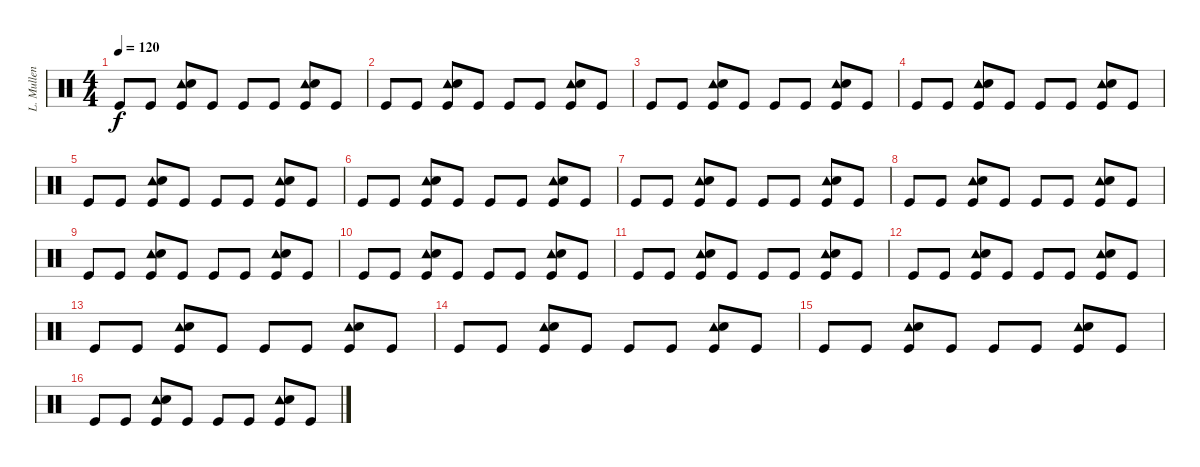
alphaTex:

\track ("L. Mullen" "L. Mullen") {instrument percussion}
\staff {score}
\articulation defaults
\ts (4 4)
\tempo 120
\clef neutral
\ks c "Kick (hit)".8{dy f} "Kick (hit)".8
("Kick (hit)" "Tambourine (hit)" "Snare (hit) 2").8 "Kick (hit)".8 "Kick (hit)".8 "Kick (hit)".8 ("Kick (hit)" "Tambourine (hit)" "Snare (hit) 2").8 "Kick (hit)".8 |
"Kick (hit)".8 "Kick (hit)".8 ("Kick (hit)" "Tambourine (hit)" "Snare (hit) 2").8 "Kick (hit)".8 "Kick (hit)".8 "Kick (hit)".8 ("Kick (hit)" "Tambourine (hit)" "Snare (hit) 2").8 "Kick (hit)".8 |
"Kick (hit)".8 "Kick (hit)".8 ("Kick (hit)" "Tambourine (hit)" "Snare (hit) 2").8 "Kick (hit)".8 "Kick (hit)".8 "Kick (hit)".8 ("Kick (hit)" "Tambourine (hit)" "Snare (hit) 2").8 "Kick (hit)".8 |
"Kick (hit)".8 "Kick (hit)".8 ("Kick (hit)" "Tambourine (hit)" "Snare (hit) 2").8 "Kick (hit)".8 "Kick (hit)".8 "Kick (hit)".8 ("Kick (hit)" "Tambourine (hit)" "Snare (hit) 2").8 "Kick (hit)".8 |
"Kick (hit)".8 "Kick (hit)".8 ("Kick (hit)" "Tambourine (hit)" "Snare (hit) 2").8 "Kick (hit)".8 "Kick (hit)".8 "Kick (hit)".8 ("Kick (hit)" "Tambourine (hit)" "Snare (hit) 2").8 "Kick (hit)".8 |
"Kick (hit)".8 "Kick (hit)".8 ("Kick (hit)" "Tambourine (hit)" "Snare (hit) 2").8 "Kick (hit)".8 "Kick (hit)".8 "Kick (hit)".8 ("Kick (hit)" "Tambourine (hit)" "Snare (hit) 2").8 "Kick (hit)".8 |
"Kick (hit)".8 "Kick (hit)".8 ("Kick (hit)" "Tambourine (hit)" "Snare (hit) 2").8 "Kick (hit)".8 "Kick (hit)".8 "Kick (hit)".8 ("Kick (hit)" "Tambourine (hit)" "Snare (hit) 2").8 "Kick (hit)".8 |
"Kick (hit)".8 "Kick (hit)".8 ("Kick (hit)" "Tambourine (hit)" "Snare (hit) 2").8 "Kick (hit)".8 "Kick (hit)".8 "Kick (hit)".8 ("Kick (hit)" "Tambourine (hit)" "Snare (hit) 2").8 "Kick (hit)".8 |
"Kick (hit)".8 "Kick (hit)".8 ("Kick (hit)" "Tambourine (hit)" "Snare (hit) 2").8 "Kick (hit)".8 "Kick (hit)".8 "Kick (hit)".8 ("Kick (hit)" "Tambourine (hit)" "Snare (hit) 2").8 "Kick (hit)".8 |
"Kick (hit)".8 "Kick (hit)".8 ("Kick (hit)" "Tambourine (hit)" "Snare (hit) 2").8 "Kick (hit)".8 "Kick (hit)".8 "Kick (hit)".8 ("Kick (hit)" "Tambourine (hit)" "Snare (hit) 2").8 "Kick (hit)".8 |
"Kick (hit)".8 "Kick (hit)".8 ("Kick (hit)" "Tambourine (hit)" "Snare (hit) 2").8 "Kick (hit)".8 "Kick (hit)".8 "Kick (hit)".8 ("Kick (hit)" "Tambourine (hit)" "Snare (hit) 2").8 "Kick (hit)".8 |
"Kick (hit)".8 "Kick (hit)".8 ("Kick (hit)" "Tambourine (hit)" "Snare (hit) 2").8 "Kick (hit)".8 "Kick (hit)".8 "Kick (hit)".8 ("Kick (hit)" "Tambourine (hit)" "Snare (hit) 2").8 "Kick (hit)".8 |
"Kick (hit)".8 "Kick (hit)".8 ("Kick (hit)" "Tambourine (hit)" "Snare (hit) 2").8 "Kick (hit)".8 "Kick (hit)".8 "Kick (hit)".8 ("Kick (hit)" "Tambourine (hit)" "Snare (hit) 2").8 "Kick (hit)".8 |
"Kick (hit)".8 "Kick (hit)".8 ("Kick (hit)" "Tambourine (hit)" "Snare (hit) 2").8 "Kick (hit)".8 "Kick (hit)".8 "Kick (hit)".8 ("Kick (hit)" "Tambourine (hit)" "Snare (hit) 2").8 "Kick (hit)".8 |
"Kick (hit)".8 "Kick (hit)".8 ("Kick (hit)" "Tambourine (hit)" "Snare (hit) 2").8 "Kick (hit)".8 "Kick (hit)".8 "Kick (hit)".8 ("Kick (hit)" "Tambourine (hit)" "Snare (hit) 2").8 "Kick (hit)".8 |
"Kick (hit)".8 "Kick (hit)".8 ("Kick (hit)" "Tambourine (hit)" "Snare (hit) 2").8 "Kick (hit)".8 "Kick (hit)".8 "Kick (hit)".8 ("Kick (hit)" "Tambourine (hit)" "Snare (hit) 2").8 "Kick (hit)".8
